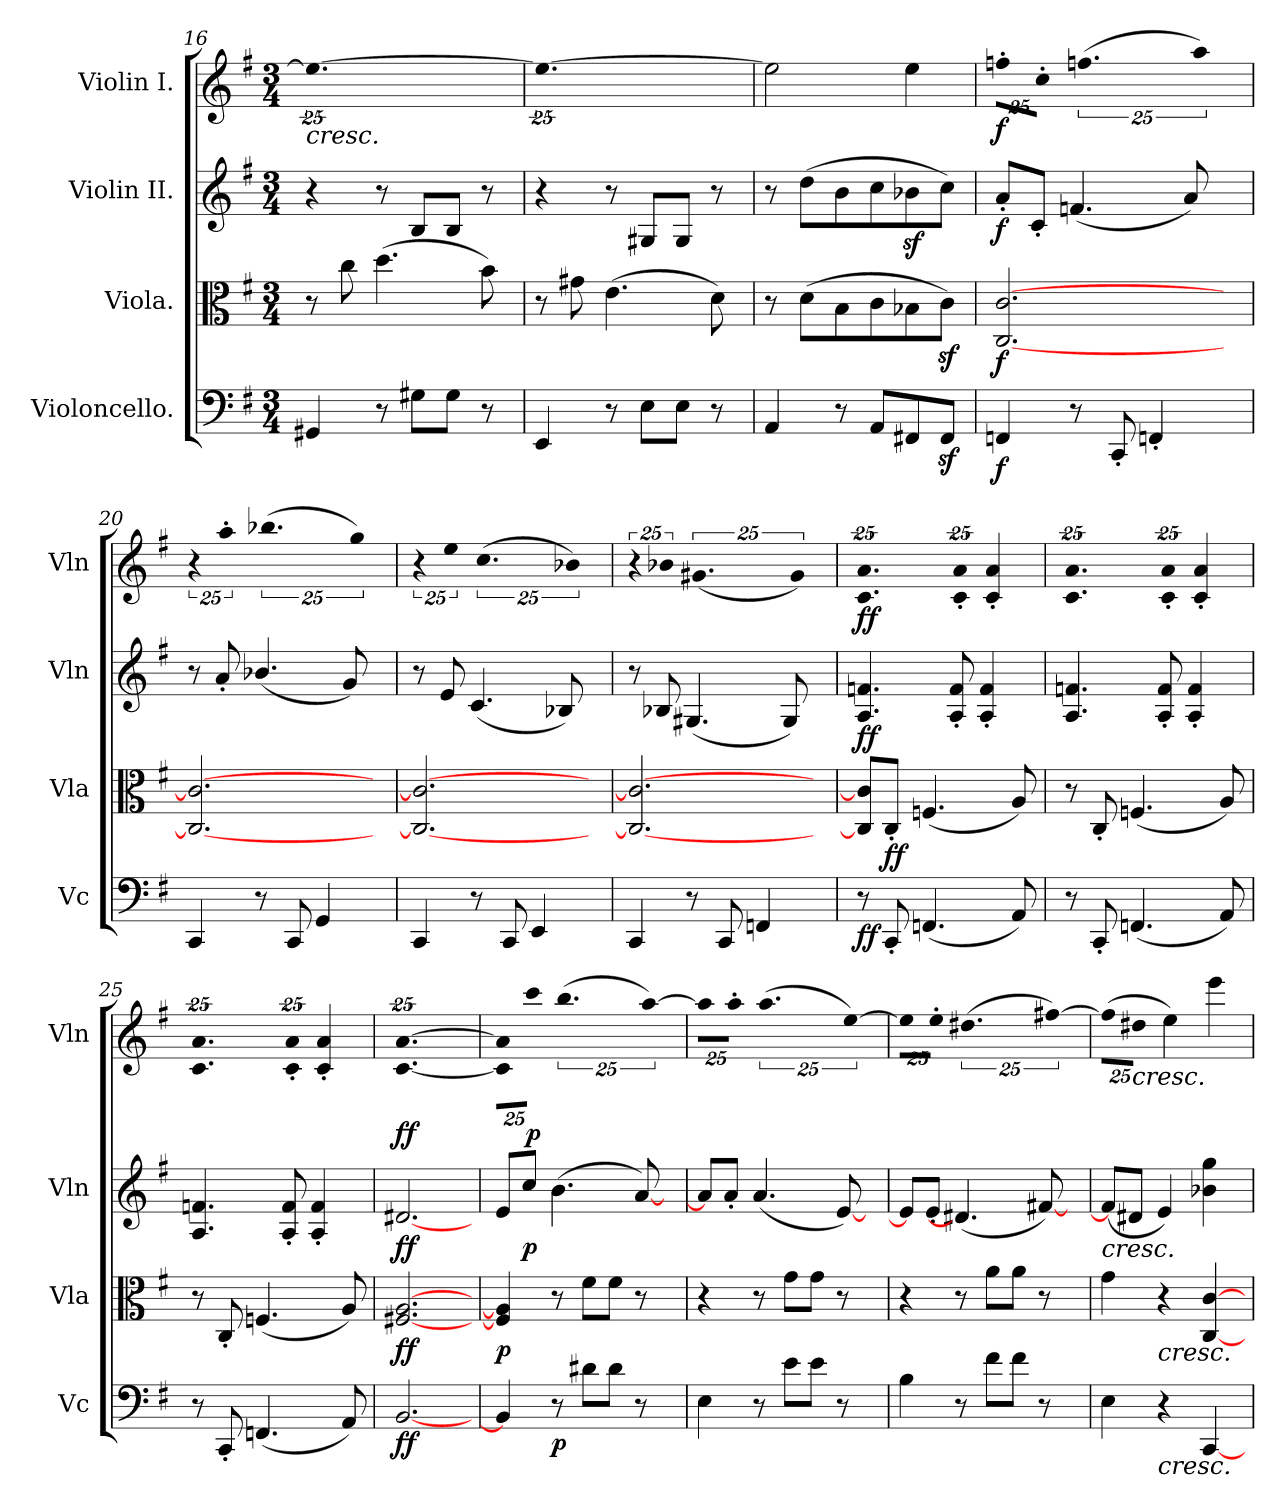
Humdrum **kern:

**kern	**dynam	**kern	**dynam	**kern	**dynam	**kern	**dynam
*part4	*part4	*part3	*part3	*part2	*part2	*part1	*part1
*staff4	*staff4	*staff3	*staff3	*staff2	*staff2	*staff1	*staff1
*I"Violoncello.	*	*I"Viola.	*	*I"Violin II.	*	*I"Violin I.	*
*I'Vc	*	*I'Vla	*	*I'Vln	*	*I'Vln	*
*clefF4	*	*clefC3	*	*clefG2	*	*clefG2	*
*k[f#]	*	*k[f#]	*	*k[f#]	*	*k[f#]	*
*G:	*	*G:	*	*G:	*	*G:	*
*M3/4	*	*M3/4	*	*M3/4	*	*M3/4	*
=16	=16	=16	=16	=16	=16	=16	=16
!	!	!	!	!	!	!LO:TX:b:i:t=cresc.	!
!	!	!	!	!	!	!LO:N:vis=2.	!
4GG#X/	.	8r	.	4r	.	25%19ee\_	.
.	.	8cc\	.	.	.	.	.
8r	.	(4.dd\	.	8r	.	.	.
8G#X\L	.	.	.	8B/L	.	.	.
8G#\J	.	.	.	8B/J	.	.	.
8r	.	8b\)	.	8r	.	.	.
100ryy	.	100ryy	.	100ryy	.	.	.
=17	=17	=17	=17	=17	=17	=17	=17
!	!	!	!	!	!	!LO:N:vis=2.	!
4EE/	.	8r	.	4r	.	25%19ee\_	.
.	.	8g#X\	.	.	.	.	.
8r	.	(4.e\	.	8r	.	.	.
8E\L	.	.	.	8G#X/L	.	.	.
8E\J	.	.	.	8G#/J	.	.	.
8r	.	8d\)	.	8r	.	.	.
100ryy	.	100ryy	.	100ryy	.	.	.
=18	=18	=18	=18	=18	=18	=18	=18
4AA/	.	8r	.	8r	.	2ee\]	.
.	.	(8d\L	.	(8dd\L	.	.	.
8r	.	8B\	.	8b\	.	.	.
8AA/L	.	8c\	.	8cc\	.	.	.
8FF#X/	.	8B-X\	.	8b-Xz<\	.	4ee\	.
8FF#z</J	.	8cz<\J)	.	8cc\J)	.	.	.
=19	=19	=19	=19	=19	=19	=19	=19
!	!LO:DY:b	!	!LO:DY:b	!	!LO:DY:b	!LO:N:vis=8	!LO:DY:b
4FFn/	f	[2.C/ [2.c/	f	8a'/L	f	100%13ffn'\L	f
.	.	.	.	8c'/J	.	.	.
!	!	!	!	!	!	!LO:N:vis=8	!
.	.	.	.	.	.	100%13cc'\J	.
8r	.	.	.	(4.fn/	.	.	.
!	!	!	!	!	!	!LO:N:vis=4.	!
.	.	.	.	.	.	(50%19ffn\	.
8CC'/	.	.	.	.	.	.	.
4FFn'/	.	.	.	.	.	.	.
.	.	.	.	8a/)	.	.	.
!	!	!	!	!	!	!LO:N:vis=8	!
.	.	.	.	.	.	100%13aa\)	.
50ryy	.	50ryy	.	50ryy	.	.	.
=20	=20	=20	=20	=20	=20	=20	=20
!	!	!	!	!	!	!LO:N:vis=8	!
4CC/	.	2.C_/ 2.c_/	.	8r	.	100%13r	.
.	.	.	.	8a'/	.	.	.
!	!	!	!	!	!	!LO:N:vis=8	!
.	.	.	.	.	.	100%13aa'\	.
8r	.	.	.	(<4.b-X/	.	.	.
!	!	!	!	!	!	!LO:N:vis=4.	!
.	.	.	.	.	.	(50%19bb-X\	.
8CC/	.	.	.	.	.	.	.
4GG/	.	.	.	.	.	.	.
.	.	.	.	8g/)	.	.	.
!	!	!	!	!	!	!LO:N:vis=8	!
.	.	.	.	.	.	100%13gg\)	.
50ryy	.	50ryy	.	50ryy	.	.	.
=21	=21	=21	=21	=21	=21	=21	=21
!	!	!	!	!	!	!LO:N:vis=8	!
4CC/	.	2.C_/ 2.c_/	.	8r	.	100%13r	.
.	.	.	.	8e/	.	.	.
!	!	!	!	!	!	!LO:N:vis=8	!
.	.	.	.	.	.	100%13ee\	.
8r	.	.	.	(4.c/	.	.	.
!	!	!	!	!	!	!LO:N:vis=4.	!
.	.	.	.	.	.	(50%19cc\	.
8CC/	.	.	.	.	.	.	.
4EE/	.	.	.	.	.	.	.
.	.	.	.	8B-X/)	.	.	.
!	!	!	!	!	!	!LO:N:vis=8	!
.	.	.	.	.	.	100%13b-X\)	.
50ryy	.	50ryy	.	50ryy	.	.	.
!!LO:LB:g=z
=22	=22	=22	=22	=22	=22	=22	=22
!	!	!	!	!	!	!LO:N:vis=8	!
4CC/	.	2.C_/ 2.c_/	.	8r	.	100%13r	.
.	.	.	.	8B-X/	.	.	.
!	!	!	!	!	!	!LO:N:vis=8	!
.	.	.	.	.	.	100%13b-X/	.
8r	.	.	.	(4.G#X/	.	.	.
!	!	!	!	!	!	!LO:N:vis=4.	!
.	.	.	.	.	.	(50%19g#X/	.
8CC/	.	.	.	.	.	.	.
4FFn/	.	.	.	.	.	.	.
.	.	.	.	8G#/)	.	.	.
!	!	!	!	!	!	!LO:N:vis=8	!
.	.	.	.	.	.	100%13g#/)	.
50ryy	.	50ryy	.	50ryy	.	.	.
=23	=23	=23	=23	=23	=23	=23	=23
!	!LO:DY:b	!	!	!	!LO:DY:b	!LO:N:vis=4.	!LO:DY:b
8r	ff	8C]/ 8c]/L	.	4.A/ 4.fn/	ff	50%19c/ 50%19a/	ff
!	!	!	!LO:DY:b	!	!	!	!
8CC'/	.	8C'/J	ff	.	.	.	.
(4.FFn/	.	(4.Fn/	.	.	.	.	.
.	.	.	.	8A'/ 8f'/	.	.	.
!	!	!	!	!	!	!LO:N:vis=8	!
.	.	.	.	.	.	100%13c'/ 100%13a'/	.
.	.	.	.	4A'/ 4f'/	.	.	.
.	.	.	.	.	.	4c'/ 4a'/	.
8AA/)	.	8A/)	.	.	.	.	.
100ryy	.	100ryy	.	100ryy	.	.	.
=24	=24	=24	=24	=24	=24	=24	=24
!	!	!	!	!	!	!LO:N:vis=4.	!
8r	.	8r	.	4.A/ 4.fn/	.	50%19c/ 50%19a/	.
8CC'/	.	8C'/	.	.	.	.	.
(4.FFn/	.	(4.Fn/	.	.	.	.	.
.	.	.	.	8A'/ 8f'/	.	.	.
!	!	!	!	!	!	!LO:N:vis=8	!
.	.	.	.	.	.	100%13c'/ 100%13a'/	.
.	.	.	.	4A'/ 4f'/	.	.	.
.	.	.	.	.	.	4c'/ 4a'/	.
8AA/)	.	8A/)	.	.	.	.	.
100ryy	.	100ryy	.	100ryy	.	.	.
=25	=25	=25	=25	=25	=25	=25	=25
!	!	!	!	!	!	!LO:N:vis=4.	!
8r	.	8r	.	4.A/ 4.fn/	.	50%19c/ 50%19a/	.
8CC'/	.	8C'/	.	.	.	.	.
(4.FFn/	.	(4.Fn/	.	.	.	.	.
.	.	.	.	8A'/ 8f'/	.	.	.
!	!	!	!	!	!	!LO:N:vis=8	!
.	.	.	.	.	.	100%13c'/ 100%13a'/	.
.	.	.	.	4A'/ 4f'/	.	.	.
.	.	.	.	.	.	4c'/ 4a'/	.
8AA/)	.	8A/)	.	.	.	.	.
100ryy	.	100ryy	.	100ryy	.	.	.
=26	=26	=26	=26	=26	=26	=26	=26
!	!LO:DY:b	!	!LO:DY:b	!	!LO:DY:b	!LO:N:vis=2.	!LO:DY:b
[2.BB/	ff	[2.F#X/ [2.A/	ff	[2.d#X/	ff	[25%19c/ [25%19a/	ff
100ryy	.	100ryy	.	100ryy	.	.	.
=27	=27	=27	=27	=27	=27	=27	=27
!	!	!	!LO:DY:b	!	!	!LO:N:vis=8	!
4BB/]	.	4F#]/ 4A]/	p	8e/L	.	100%13c]\ 100%13a]\L	.
!	!	!	!	!	!LO:DY:b	!	!
.	.	.	.	8cc/J	p	.	.
!	!	!	!	!	!	!LO:N:vis=8	!LO:DY:b
.	.	.	.	.	.	100%13ccc\J	p
!	!LO:DY:b	!	!	!	!	!	!
8r	p	8r	.	(4.b\	.	.	.
!	!	!	!	!	!	!LO:N:vis=4.	!
.	.	.	.	.	.	(50%19bb\	.
8d#X\L	.	8f#\L	.	.	.	.	.
8d#\J	.	8f#\J	.	.	.	.	.
8r	.	8r	.	[8a/)	.	.	.
!	!	!	!	!	!	!LO:N:vis=8	!
.	.	.	.	.	.	[100%13aa\)	.
50ryy	.	50ryy	.	50ryy	.	.	.
=28	=28	=28	=28	=28	=28	=28	=28
!	!	!	!	!	!	!LO:N:vis=8	!
4E\	.	4r	.	8a/L]	.	100%13aa\L]	.
.	.	.	.	8a'/J	.	.	.
!	!	!	!	!	!	!LO:N:vis=8	!
.	.	.	.	.	.	100%13aa'\J	.
8r	.	8r	.	(4.a/	.	.	.
!	!	!	!	!	!	!LO:N:vis=4.	!
.	.	.	.	.	.	(50%19aa\	.
8e\L	.	8g\L	.	.	.	.	.
8e\J	.	8g\J	.	.	.	.	.
8r	.	8r	.	[8e/)	.	.	.
!	!	!	!	!	!	!LO:N:vis=8	!
.	.	.	.	.	.	[100%13ee\)	.
50ryy	.	50ryy	.	50ryy	.	.	.
=29	=29	=29	=29	=29	=29	=29	=29
!	!	!	!	!	!	!LO:N:vis=8	!
4B\	.	4r	.	8e/L]	.	100%13ee\L]	.
.	.	.	.	8e'/J	.	.	.
!	!	!	!	!	!	!LO:N:vis=8	!
.	.	.	.	.	.	100%13ee'\J	.
8r	.	8r	.	(4.d#X/]	.	.	.
!	!	!	!	!	!	!LO:N:vis=4.	!
.	.	.	.	.	.	(50%19dd#X\	.
8f#\L	.	8a\L	.	.	.	.	.
8f#\J	.	8a\J	.	.	.	.	.
8r	.	8r	.	[8f#X/)	.	.	.
!	!	!	!	!	!	!LO:N:vis=8	!
.	.	.	.	.	.	[100%13ff#X\)	.
50ryy	.	50ryy	.	50ryy	.	.	.
=30	=30	=30	=30	=30	=30	=30	=30
!	!	!	!	!LO:TX:b:i:t=cresc.	!	!	!
!	!	!	!	!	!	!LO:N:vis=8	!
4E\	.	4g\	.	(8f#/L]	.	(100%13ff#\L]	.
.	.	.	.	8d#X/J	.	.	.
!	!	!	!	!	!	!LO:TX:b:i:t=cresc.	!
!	!	!	!	!	!	!LO:N:vis=8	!
.	.	.	.	.	.	100%13dd#X\J	.
!	!	!LO:TX:b:i:t=cresc.	!	!	!	!	!
!LO:TX:b:i:t=cresc.	!	!	!	!	!	!	!
4r	.	4r	.	4e/)	.	.	.
.	.	.	.	.	.	4ee\)	.
[4CC/	.	[4C/ [4c/	.	4b-X\ 4gg\	.	.	.
.	.	.	.	.	.	4eee\	.
100ryy	.	100ryy	.	100ryy	.	.	.
=	=	=	=	=	=	=	=
*-	*-	*-	*-	*-	*-	*-	*-
